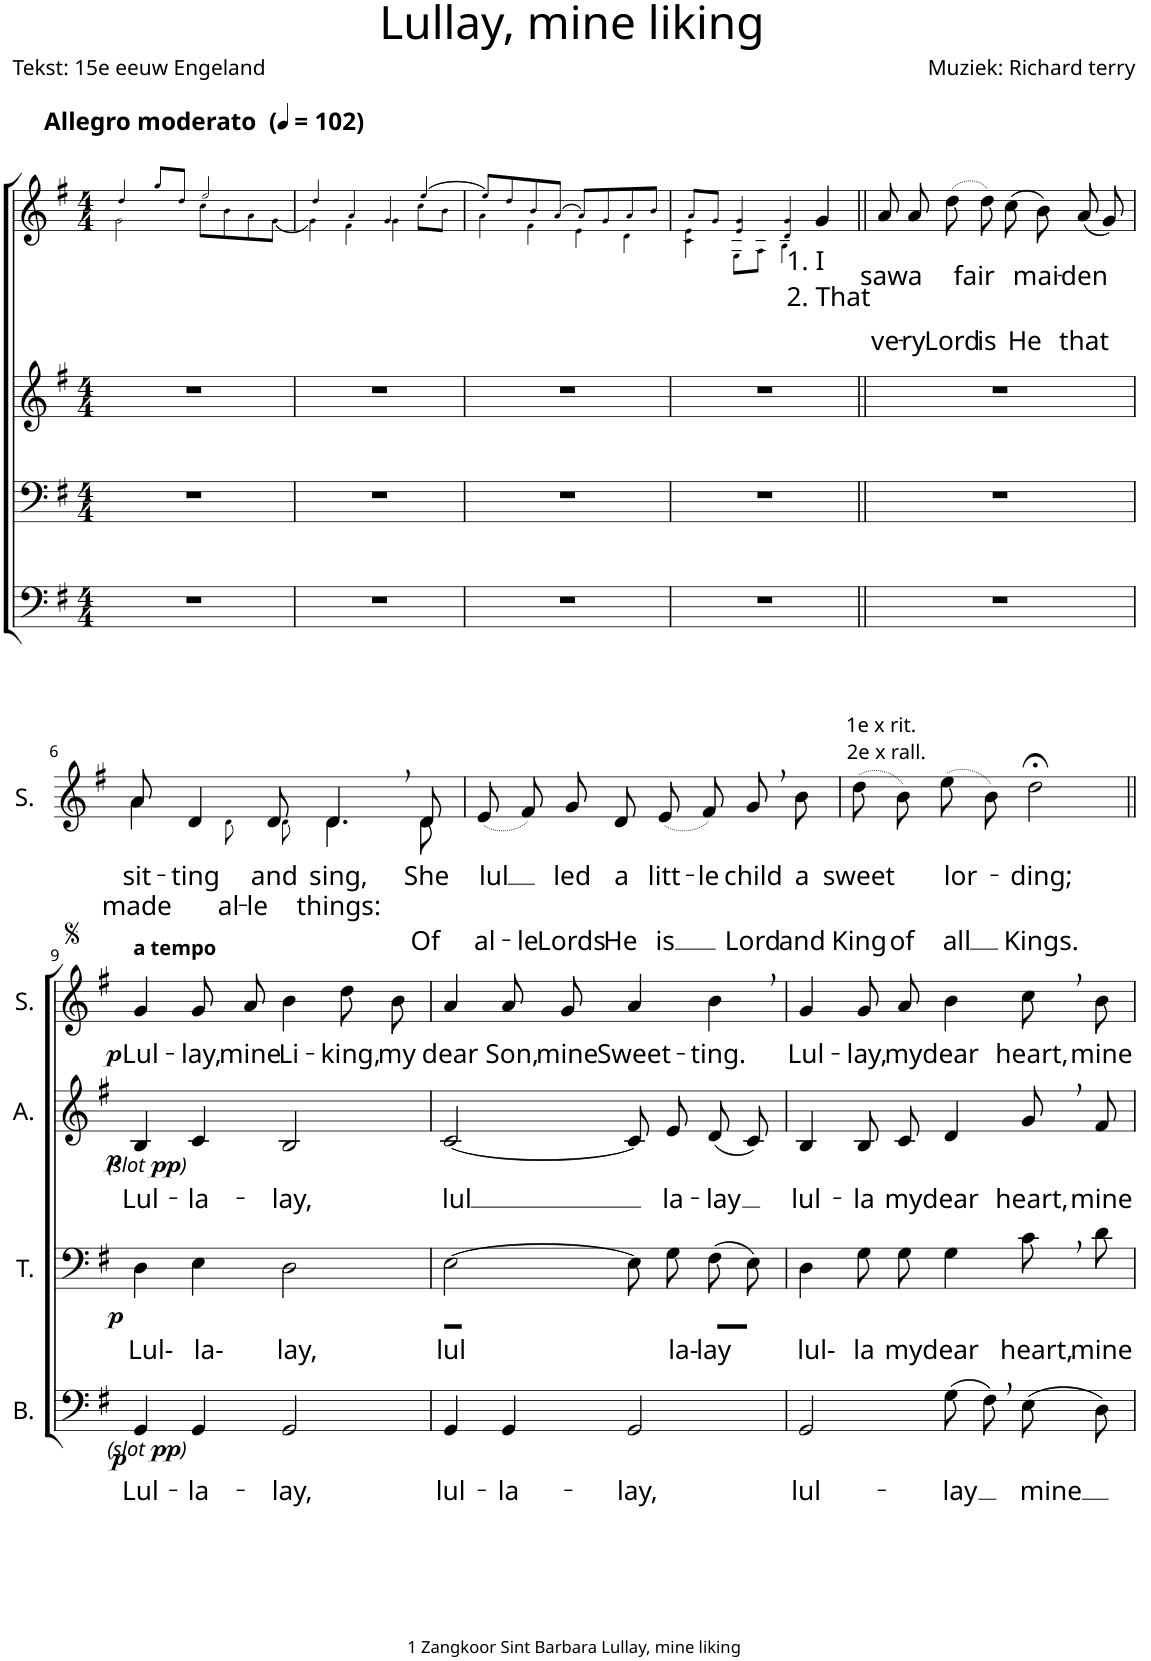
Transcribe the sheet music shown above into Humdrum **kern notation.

**kern	**text	**dynam	**kern	**text	**dynam	**kern	**text	**dynam	**kern	**text	**text	**dynam
*part4	*part4	*part4	*part3	*part3	*part3	*part2	*part2	*part2	*part1	*part1	*part1	*part1
*staff4	*staff4	*staff4	*staff3	*staff3	*staff3	*staff2	*staff2	*staff2	*staff1	*staff1	*staff1	*staff1
*I"Bass	*	*	*I"Tenor	*	*	*I"Alto	*	*	*I"Soprano	*	*	*
*I'B.	*	*	*I'T.	*	*	*I'A.	*	*	*I'S.	*	*	*
*clefF4	*	*	*clefF4	*	*	*clefG2	*	*	*clefG2	*	*	*
*k[f#]	*	*	*k[f#]	*	*	*k[f#]	*	*	*k[f#]	*	*	*
*M4/4	*	*	*M4/4	*	*	*M4/4	*	*	*M4/4	*	*	*
*MM102	*	*	*MM102	*	*	*MM102	*	*	*MM102	*	*	*
=1	=1	=1	=1	=1	=1	=1	=1	=1	=1	=1	=1	=1
*	*	*	*	*	*	*	*	*	*^	*	*	*
!	!	!	!	!	!	!	!	!	!LO:TX:a:B:t=Allegro moderato	!	!	!	!
1r	.	.	1r	.	.	1r	.	.	4dd!/	2g!\	.	.	.
.	.	.	.	.	.	.	.	.	8gg!/L	.	.	.	.
.	.	.	.	.	.	.	.	.	8dd!/J	.	.	.	.
.	.	.	.	.	.	.	.	.	2ee!/	8cc!\L	.	.	.
.	.	.	.	.	.	.	.	.	.	8b!\	.	.	.
.	.	.	.	.	.	.	.	.	.	8a!\	.	.	.
.	.	.	.	.	.	.	.	.	.	[8g!\J	.	.	.
=2	=2	=2	=2	=2	=2	=2	=2	=2	=2	=2	=2	=2	=2
1r	.	.	1r	.	.	1r	.	.	4dd!/	4g!\]	.	.	.
.	.	.	.	.	.	.	.	.	4a!/	4f#!\	.	.	.
.	.	.	.	.	.	.	.	.	4g!/	4g!\	.	.	.
.	.	.	.	.	.	.	.	.	[4ee!/	8cc!\L	.	.	.
.	.	.	.	.	.	.	.	.	.	8b!\J	.	.	.
=3	=3	=3	=3	=3	=3	=3	=3	=3	=3	=3	=3	=3	=3
1r	.	.	1r	.	.	1r	.	.	8ee!/L]	4a!\	.	.	.
.	.	.	.	.	.	.	.	.	8dd!/	.	.	.	.
.	.	.	.	.	.	.	.	.	8b!/	4f#!\	.	.	.
.	.	.	.	.	.	.	.	.	[8a!/J	.	.	.	.
.	.	.	.	.	.	.	.	.	8a!/L]	4e!\	.	.	.
.	.	.	.	.	.	.	.	.	8g!/	.	.	.	.
.	.	.	.	.	.	.	.	.	8a!/	4d!\	.	.	.
.	.	.	.	.	.	.	.	.	8b!/J	.	.	.	.
=4	=4	=4	=4	=4	=4	=4	=4	=4	=4	=4	=4	=4	=4
1r	.	.	1r	.	.	1r	.	.	8a!/L	4c!\ 4e!\	.	.	.
.	.	.	.	.	.	.	.	.	8g!/J	.	.	.	.
.	.	.	.	.	.	.	.	.	4e!/ 4g!/	8G!\L	.	.	.
.	.	.	.	.	.	.	.	.	.	8A!\J	.	.	.
.	.	.	.	.	.	.	.	.	4d!/ 4g!/	4B!\	.	.	.
!	!	!	!	!	!	!	!	!	!	!	!LO:LY:b	!LO:LY:b	!
.	.	.	.	.	.	.	.	.	4g/	4ryy	1. I	2. That	.
=5||	=5||	=5||	=5||	=5||	=5||	=5||	=5||	=5||	=5||	=5||	=5||	=5||	=5||
!	!	!	!	!	!	!	!	!	!	!	!LO:LY:b	!LO:LY:b	!
*	*	*	*	*	*	*	*	*	*v	*v	*	*	*
1r	.	.	1r	.	.	1r	.	.	8a/	saw	ve-	.
!	!	!	!	!	!	!	!	!	!	!LO:LY:b	!LO:LY:b	!
.	.	.	.	.	.	.	.	.	8a/	a	-ry	.
!	!	!	!	!	!	!	!	!	!	!LO:LY:b	!LO:LY:b	!
.	.	.	.	.	.	.	.	.	(8dd\	fair	Lord	.
!	!	!	!	!	!	!	!	!	!	!	!LO:LY:b	!
.	.	.	.	.	.	.	.	.	8dd\)	.	is	.
!	!	!	!	!	!	!	!	!	!	!LO:LY:b	!LO:LY:b	!
.	.	.	.	.	.	.	.	.	(8cc\	mai-	He	.
.	.	.	.	.	.	.	.	.	8b\)	.	.	.
!	!	!	!	!	!	!	!	!	!	!LO:LY:b	!LO:LY:b	!
.	.	.	.	.	.	.	.	.	(8a/	-den	that	.
.	.	.	.	.	.	.	.	.	8g/)	.	.	.
!!LO:LB:g=z
=6	=6	=6	=6	=6	=6	=6	=6	=6	=6	=6	=6	=6
!	!	!	!	!	!	!	!	!	!	!LO:LY:b	!	!
*	*	*	*	*	*	*	*	*	*^	*	*	*
!	!	!	!	!	!	!	!	!	!	!	!LO:LY:b	!	!
1r	.	.	1r	.	.	1r	.	.	8a/	4a\	made	.	.
!	!	!	!	!	!	!	!	!	!	!	!LO:LY:b	!	!
.	.	.	.	.	.	.	.	.	4d/	.	-ting	.	.
!	!	!	!	!	!	!	!	!	!	!	!LO:LY:b	!	!
.	.	.	.	.	.	.	.	.	.	8d!\	al-	.	.
!	!	!	!	!	!	!	!	!	!	!	!LO:LY:b	!	!
!	!	!	!	!	!	!	!	!	!	!	!LO:LY:b	!	!
.	.	.	.	.	.	.	.	.	8d/	8d!\	-le	.	.
!	!	!	!	!	!	!	!	!	!	!	!LO:LY:b	!	!
!	!	!	!	!	!	!	!	!	!	!	!LO:LY:b	!	!
.	.	.	.	.	.	.	.	.	4.d,/	4.d\	things:	.	.
!	!	!	!	!	!	!	!	!	!	!	!LO:LY:b	!LO:LY:b	!
.	.	.	.	.	.	.	.	.	8d/	8d\	She	Of	.
=7	=7	=7	=7	=7	=7	=7	=7	=7	=7	=7	=7	=7	=7
!	!	!	!	!	!	!	!	!	!	!	!LO:LY:b	!LO:LY:b	!
*	*	*	*	*	*	*	*	*	*v	*v	*	*	*
1r	.	.	1r	.	.	1r	.	.	(8e/	lul	al-	.
!	!	!	!	!	!	!	!	!	!	!	!LO:LY:b	!
.	.	.	.	.	.	.	.	.	8f#/)	.	-le	.
!	!	!	!	!	!	!	!	!	!	!LO:LY:b	!LO:LY:b	!
.	.	.	.	.	.	.	.	.	8g/	led	Lords	.
!	!	!	!	!	!	!	!	!	!	!LO:LY:b	!LO:LY:b	!
.	.	.	.	.	.	.	.	.	8d/	a	He	.
!	!	!	!	!	!	!	!	!	!	!LO:LY:b	!LO:LY:b	!
.	.	.	.	.	.	.	.	.	(8e/	litt-	is	.
!	!	!	!	!	!	!	!	!	!	!LO:LY:b	!	!
.	.	.	.	.	.	.	.	.	8f#/)	-le	.	.
!	!	!	!	!	!	!	!	!	!	!LO:LY:b	!LO:LY:b	!
.	.	.	.	.	.	.	.	.	8g,/	child	Lord	.
!	!	!	!	!	!	!	!	!	!	!LO:LY:b	!LO:LY:b	!
.	.	.	.	.	.	.	.	.	8b\	a	and	.
=8	=8	=8	=8	=8	=8	=8	=8	=8	=8	=8	=8	=8
!	!	!	!	!	!	!	!	!	!LO:TX:a:t=1e x rit.	!	!	!
!	!	!	!	!	!	!	!	!	!LO:TX:a:t=2e x rall.	!	!	!
!	!	!	!	!	!	!	!	!	!	!LO:LY:b	!LO:LY:b	!
1r	.	.	1r	.	.	1r	.	.	(8dd\	sweet	King	.
!	!	!	!	!	!	!	!	!	!	!	!LO:LY:b	!
.	.	.	.	.	.	.	.	.	8b\)	.	of	.
!	!	!	!	!	!	!	!	!	!	!LO:LY:b	!LO:LY:b	!
.	.	.	.	.	.	.	.	.	(8ee\	lor-	all	.
.	.	.	.	.	.	.	.	.	8b\)	.	.	.
!	!	!	!	!	!	!	!	!	!	!LO:LY:b	!LO:LY:b	!
.	.	.	.	.	.	.	.	.	2dd;<\	-ding;	Kings.	.
!!LO:LB:g=z
=9||	=9||	=9||	=9||	=9||	=9||	=9||	=9||	=9||	=9||	=9||	=9||	=9||
!	!	!	!	!	!	!	!	!	!LO:TX:a:B:t=a tempo	!	!	!
!	!LO:LY:b	!LO:DY:b	!	!LO:LY:b	!	!	!LO:LY:b	!	!	!LO:LY:b	!	!
!	!	!LO:DY:n=1:b	!	!	!	!	!	!	!	!	!	!
!	!	!LO:DY:n=2:b	!	!	!	!	!	!	!	!	!	!
!	!	!LO:DY:n=3:b	!	!	!LO:DY:b	!	!	!LO:DY:b	!	!	!	!
!	!	!	!	!	!	!	!	!LO:DY:n=1:b	!	!	!	!
!	!	!	!	!	!	!	!	!LO:DY:n=2:b	!	!	!	!
!	!	!	!	!	!	!	!	!LO:DY:n=3:b	!	!	!	!LO:DY:b
4GG/	Lul-	p other-dynamics pp other-dynamics	4D\	Lul-	p	4B/	Lul-	p other-dynamics pp other-dynamics	4g/	Lul-	.	p
!	!LO:LY:b	!	!	!LO:LY:b	!	!	!LO:LY:b	!	!	!LO:LY:b	!	!
4GG/	-la-	.	4E\	la-	.	4c/	-la-	.	8g/	-lay,	.	.
!	!	!	!	!	!	!	!	!	!	!LO:LY:b	!	!
.	.	.	.	.	.	.	.	.	8a/	mine	.	.
!	!LO:LY:b	!	!	!LO:LY:b	!	!	!LO:LY:b	!	!	!LO:LY:b	!	!
2GG/	-lay,	.	2D\	lay,	.	2B/	-lay,	.	4b\	Li-	.	.
!	!	!	!	!	!	!	!	!	!	!LO:LY:b	!	!
.	.	.	.	.	.	.	.	.	8dd\	-king,	.	.
!	!	!	!	!	!	!	!	!	!	!LO:LY:b	!	!
.	.	.	.	.	.	.	.	.	8b\	my	.	.
=10	=10	=10	=10	=10	=10	=10	=10	=10	=10	=10	=10	=10
!	!LO:LY:b	!	!	!LO:LY:b	!	!	!LO:LY:b	!	!	!LO:LY:b	!	!
4GG/	lul-	.	[2E\	lul	.	[2c/	lul	.	4a/	dear	.	.
!	!LO:LY:b	!	!	!	!	!	!	!	!	!LO:LY:b	!	!
4GG/	-la-	.	.	.	.	.	.	.	8a/	Son,	.	.
!	!	!	!	!	!	!	!	!	!	!LO:LY:b	!	!
.	.	.	.	.	.	.	.	.	8g/	mine	.	.
!	!LO:LY:b	!	!	!	!	!	!	!	!	!LO:LY:b	!	!
2GG/	-lay,	.	8E\L]	.	.	8c/L]	.	.	4a/	Sweet-	.	.
!	!	!	!	!LO:LY:b	!	!	!LO:LY:b	!	!	!	!	!
.	.	.	8G\J	la-	.	8e/J	la-	.	.	.	.	.
!	!	!	!	!LO:LY:b	!	!	!LO:LY:b	!	!	!LO:LY:b	!	!
.	.	.	(8F#\L	lay	.	(8d/L	-lay	.	4b,\	-ting.	.	.
.	.	.	8E\J)	.	.	8c/J)	.	.	.	.	.	.
=11	=11	=11	=11	=11	=11	=11	=11	=11	=11	=11	=11	=11
!	!LO:LY:b	!	!	!LO:LY:b	!	!	!LO:LY:b	!	!	!LO:LY:b	!	!
2GG/	lul-	.	4D\	lul-	.	4B/	lul-	.	4g/	Lul-	.	.
!	!	!	!	!LO:LY:b	!	!	!LO:LY:b	!	!	!LO:LY:b	!	!
.	.	.	8G\L	la	.	8B/L	-la	.	8g/	-lay,	.	.
!	!	!	!	!LO:LY:b	!	!	!LO:LY:b	!	!	!LO:LY:b	!	!
.	.	.	8G\J	my	.	8c/J	my	.	8a/	my	.	.
!	!LO:LY:b	!	!	!LO:LY:b	!	!	!LO:LY:b	!	!	!LO:LY:b	!	!
(8G\L	-lay	.	4G\	dear	.	4d/	dear	.	4b\	dear	.	.
8F#,\J)	.	.	.	.	.	.	.	.	.	.	.	.
!	!LO:LY:b	!	!	!LO:LY:b	!	!	!LO:LY:b	!	!	!LO:LY:b	!	!
(8E\L	mine	.	8c,\L	heart,	.	8g,/L	heart,	.	8cc,\	heart,	.	.
!	!	!	!	!LO:LY:b	!	!	!LO:LY:b	!	!	!LO:LY:b	!	!
8D\J)	.	.	8d\J	mine	.	8f#/J	mine	.	8b\	mine	.	.
=	=	=	=	=	=	=	=	=	=	=	=	=
*-	*-	*-	*-	*-	*-	*-	*-	*-	*-	*-	*-	*-
